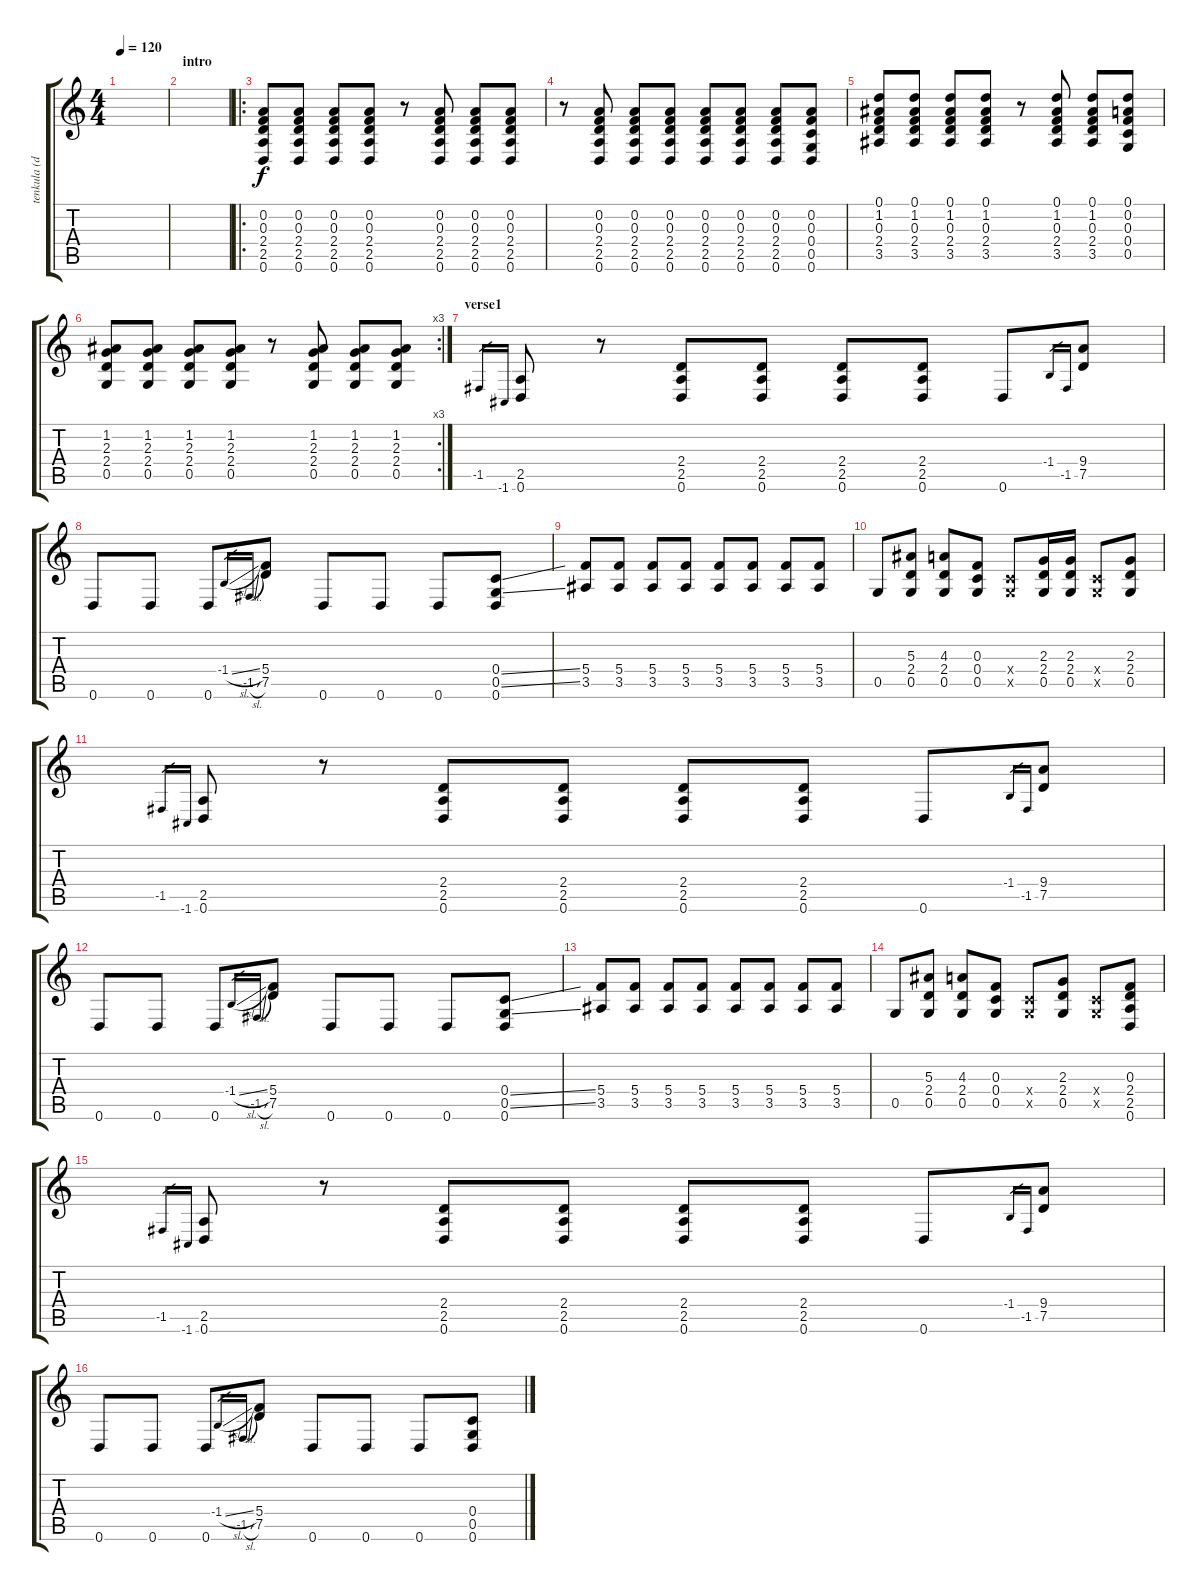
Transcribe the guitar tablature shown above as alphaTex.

\track ("tenkula (distortion)" "tenkula (d") {instrument distortionguitar}
\staff {score tabs}
\tuning (D4 A3 F3 C3 G2 D2) {hide}
\ts (4 4)
\tempo 120
\clef g2
\ks c
|
\section ("" "intro")
|
\ro
(0.2 0.3 2.4 2.5 0.6).8 (0.2 0.3 2.4 2.5 0.6).8 (0.2 0.3 2.4 2.5 0.6).8 (0.2 0.3 2.4 2.5 0.6).8 r.8 (0.2 0.3 2.4 2.5 0.6).8 (0.2 0.3 2.4 2.5 0.6).8 (0.2 0.3 2.4 2.5 0.6).8 |
r.8 (0.2 0.3 2.4 2.5 0.6).8 (0.2 0.3 2.4 2.5 0.6).8 (0.2 0.3 2.4 2.5 0.6).8 (0.2 0.3 2.4 2.5 0.6).8 (0.2 0.3 2.4 2.5 0.6).8 (0.2 0.3 2.4 2.5 0.6).8 (0.2 0.3 0.4 0.5 0.6).8 |
(0.1 1.2 0.3 2.4 3.5).8 (0.1 1.2 0.3 2.4 3.5).8 (0.1 1.2 0.3 2.4 3.5).8 (0.1 1.2 0.3 2.4 3.5).8 r.8 (0.1 1.2 0.3 2.4 3.5).8 (0.1 1.2 0.3 2.4 3.5).8 (0.1 0.2 0.3 0.4 0.5).8 |
\rc 3
(1.2 2.3 2.4 0.5).8 (1.2 2.3 2.4 0.5).8 (1.2 2.3 2.4 0.5).8 (1.2 2.3 2.4 0.5).8 r.8 (1.2 2.3 2.4 0.5).8 (1.2 2.3 2.4 0.5).8 (1.2 2.3 2.4 0.5).8 |
\section ("" "verse1")
-1.5.16{gr} -1.6.16{gr} (2.5 0.6).8 r.8 (2.4 2.5 0.6).8 (2.4 2.5 0.6).8 (2.4 2.5 0.6).8 (2.4 2.5 0.6).8 0.6.8 -1.4.16{gr} -1.5.16{gr} (9.4 7.5).8 |
0.6.8 0.6.8 0.6.8 -1.4{sl}.16{gr} -1.5{sl}.16{gr} (5.4 7.5).8 0.6.8 0.6.8 0.6.8 (0.4{ss} 0.5{ss} 0.6).8 |
(5.4 3.5).8 (5.4 3.5).8 (5.4 3.5).8 (5.4 3.5).8 (5.4 3.5).8 (5.4 3.5).8 (5.4 3.5).8 (5.4 3.5).8 |
0.5.8 (5.3 2.4 0.5).8 (4.3 2.4 0.5).8 (0.3 0.4 0.5).8 (0.4{x} 0.5{x}).8 (2.3 2.4 0.5).16 (2.3 2.4 0.5).16 (0.4{x} 0.5{x}).8 (2.3 2.4 0.5).8 |
-1.5.16{gr} -1.6.16{gr} (2.5 0.6).8 r.8 (2.4 2.5 0.6).8 (2.4 2.5 0.6).8 (2.4 2.5 0.6).8 (2.4 2.5 0.6).8 0.6.8 -1.4.16{gr} -1.5.16{gr} (9.4 7.5).8 |
0.6.8 0.6.8 0.6.8 -1.4{sl}.16{gr} -1.5{sl}.16{gr} (5.4 7.5).8 0.6.8 0.6.8 0.6.8 (0.4{ss} 0.5{ss} 0.6).8 |
(5.4 3.5).8 (5.4 3.5).8 (5.4 3.5).8 (5.4 3.5).8 (5.4 3.5).8 (5.4 3.5).8 (5.4 3.5).8 (5.4 3.5).8 |
0.5.8 (5.3 2.4 0.5).8 (4.3 2.4 0.5).8 (0.3 0.4 0.5).8 (0.4{x} 0.5{x}).8 (2.3 2.4 0.5).8 (0.4{x} 0.5{x}).8 (0.3 2.4 2.5 0.6).8 |
-1.5.16{gr} -1.6.16{gr} (2.5 0.6).8 r.8 (2.4 2.5 0.6).8 (2.4 2.5 0.6).8 (2.4 2.5 0.6).8 (2.4 2.5 0.6).8 0.6.8 -1.4.16{gr} -1.5.16{gr} (9.4 7.5).8 |
0.6.8 0.6.8 0.6.8 -1.4{sl}.16{gr} -1.5{sl}.16{gr} (5.4 7.5).8 0.6.8 0.6.8 0.6.8 (0.4{ss} 0.5{ss} 0.6).8
